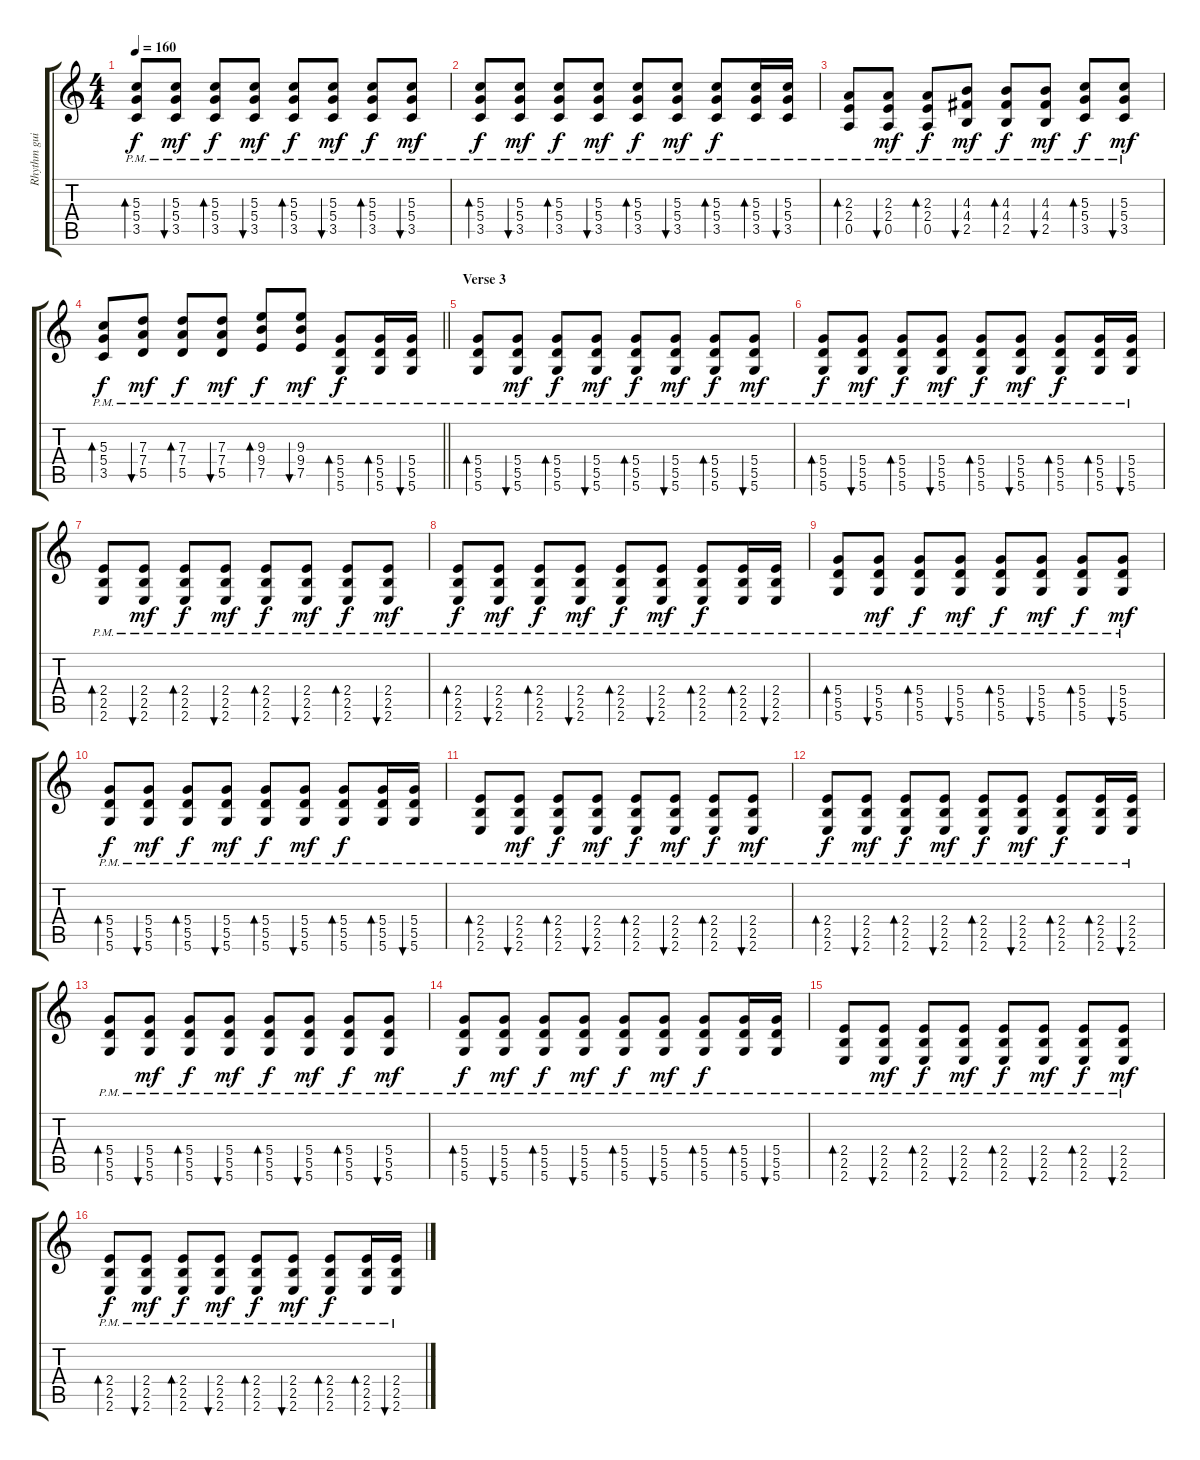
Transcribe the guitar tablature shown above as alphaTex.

\track ("Rhythm guitar" "Rhythm gui") {instrument acousticguitarsteel}
\staff {score tabs}
\tuning (E4 B3 G3 D3 A2 D2) {hide}
\ts (4 4)
\tempo 160
\clef g2
\ks c
(5.3{pm} 5.4{pm} 3.5{pm}).8{bd 60 dy f} (5.3{pm} 5.4{pm} 3.5{pm}).8{bu 60 dy mf} (5.3{pm} 5.4{pm} 3.5{pm}).8{bd 60 dy f} (5.3{pm} 5.4{pm} 3.5{pm}).8{bu 60 dy mf} (5.3{pm} 5.4{pm} 3.5{pm}).8{bd 60 dy f} (5.3{pm} 5.4{pm} 3.5{pm}).8{bu 60 dy mf} (5.3{pm} 5.4{pm} 3.5{pm}).8{bd 60 dy f} (5.3{pm} 5.4{pm} 3.5{pm}).8{bu 60 dy mf} |
(5.3{pm} 5.4{pm} 3.5{pm}).8{bd 60 dy f} (5.3{pm} 5.4{pm} 3.5{pm}).8{bu 60 dy mf} (5.3{pm} 5.4{pm} 3.5{pm}).8{bd 60 dy f} (5.3{pm} 5.4{pm} 3.5{pm}).8{bu 60 dy mf} (5.3{pm} 5.4{pm} 3.5{pm}).8{bd 60 dy f} (5.3{pm} 5.4{pm} 3.5{pm}).8{bu 60 dy mf} (5.3{pm} 5.4{pm} 3.5{pm}).8{bd 60 dy f} (5.3{pm} 5.4{pm} 3.5{pm}).16{bd 60} (5.3{pm} 5.4{pm} 3.5{pm}).16{bu 60} |
(2.3{pm} 2.4{pm} 0.5{pm}).8{bd 60} (2.3{pm} 2.4{pm} 0.5{pm}).8{bu 60 dy mf} (2.3{pm} 2.4{pm} 0.5{pm}).8{bd 60 dy f} (4.3{pm} 4.4{pm} 2.5{pm}).8{bu 60 dy mf} (4.3{pm} 4.4{pm} 2.5{pm}).8{bd 60 dy f} (4.3{pm} 4.4{pm} 2.5{pm}).8{bu 60 dy mf} (5.3{pm} 5.4{pm} 3.5{pm}).8{bd 60 dy f} (5.3{pm} 5.4{pm} 3.5{pm}).8{bu 60 dy mf} |
\barLineRight lightlight
(5.3{pm} 5.4{pm} 3.5{pm}).8{bd 60 dy f} (7.3{pm} 7.4{pm} 5.5{pm}).8{bu 60 dy mf} (7.3{pm} 7.4{pm} 5.5{pm}).8{bd 60 dy f} (7.3{pm} 7.4{pm} 5.5{pm}).8{bu 60 dy mf} (9.3{pm} 9.4{pm} 7.5{pm}).8{bd 60 dy f} (9.3{pm} 9.4{pm} 7.5{pm}).8{bu 60 dy mf} (5.4{pm} 5.5{pm} 5.6{pm}).8{bd 60 dy f} (5.4{pm} 5.5{pm} 5.6{pm}).16{bd 60} (5.4{pm} 5.5{pm} 5.6{pm}).16{bu 60} |
\section ("" "Verse 3")
(5.4{pm} 5.5{pm} 5.6{pm}).8{bd 60} (5.4{pm} 5.5{pm} 5.6{pm}).8{bu 60 dy mf} (5.4{pm} 5.5{pm} 5.6{pm}).8{bd 60 dy f} (5.4{pm} 5.5{pm} 5.6{pm}).8{bu 60 dy mf} (5.4{pm} 5.5{pm} 5.6{pm}).8{bd 60 dy f} (5.4{pm} 5.5{pm} 5.6{pm}).8{bu 60 dy mf} (5.4{pm} 5.5{pm} 5.6{pm}).8{bd 60 dy f} (5.4{pm} 5.5{pm} 5.6{pm}).8{bu 60 dy mf} |
(5.4{pm} 5.5{pm} 5.6{pm}).8{bd 60 dy f} (5.4{pm} 5.5{pm} 5.6{pm}).8{bu 60 dy mf} (5.4{pm} 5.5{pm} 5.6{pm}).8{bd 60 dy f} (5.4{pm} 5.5{pm} 5.6{pm}).8{bu 60 dy mf} (5.4{pm} 5.5{pm} 5.6{pm}).8{bd 60 dy f} (5.4{pm} 5.5{pm} 5.6{pm}).8{bu 60 dy mf} (5.4{pm} 5.5{pm} 5.6{pm}).8{bd 60 dy f} (5.4{pm} 5.5{pm} 5.6{pm}).16{bd 60} (5.4{pm} 5.5{pm} 5.6{pm}).16{bu 60} |
(2.4{pm} 2.5{pm} 2.6{pm}).8{bd 60} (2.4{pm} 2.5{pm} 2.6{pm}).8{bu 60 dy mf} (2.4{pm} 2.5{pm} 2.6{pm}).8{bd 60 dy f} (2.4{pm} 2.5{pm} 2.6{pm}).8{bu 60 dy mf} (2.4{pm} 2.5{pm} 2.6{pm}).8{bd 60 dy f} (2.4{pm} 2.5{pm} 2.6{pm}).8{bu 60 dy mf} (2.4{pm} 2.5{pm} 2.6{pm}).8{bd 60 dy f} (2.4{pm} 2.5{pm} 2.6{pm}).8{bu 60 dy mf} |
(2.4{pm} 2.5{pm} 2.6{pm}).8{bd 60 dy f} (2.4{pm} 2.5{pm} 2.6{pm}).8{bu 60 dy mf} (2.4{pm} 2.5{pm} 2.6{pm}).8{bd 60 dy f} (2.4{pm} 2.5{pm} 2.6{pm}).8{bu 60 dy mf} (2.4{pm} 2.5{pm} 2.6{pm}).8{bd 60 dy f} (2.4{pm} 2.5{pm} 2.6{pm}).8{bu 60 dy mf} (2.4{pm} 2.5{pm} 2.6{pm}).8{bd 60 dy f} (2.4{pm} 2.5{pm} 2.6{pm}).16{bd 60} (2.4{pm} 2.5{pm} 2.6{pm}).16{bu 60} |
(5.4{pm} 5.5{pm} 5.6{pm}).8{bd 60} (5.4{pm} 5.5{pm} 5.6{pm}).8{bu 60 dy mf} (5.4{pm} 5.5{pm} 5.6{pm}).8{bd 60 dy f} (5.4{pm} 5.5{pm} 5.6{pm}).8{bu 60 dy mf} (5.4{pm} 5.5{pm} 5.6{pm}).8{bd 60 dy f} (5.4{pm} 5.5{pm} 5.6{pm}).8{bu 60 dy mf} (5.4{pm} 5.5{pm} 5.6{pm}).8{bd 60 dy f} (5.4{pm} 5.5{pm} 5.6{pm}).8{bu 60 dy mf} |
(5.4{pm} 5.5{pm} 5.6{pm}).8{bd 60 dy f} (5.4{pm} 5.5{pm} 5.6{pm}).8{bu 60 dy mf} (5.4{pm} 5.5{pm} 5.6{pm}).8{bd 60 dy f} (5.4{pm} 5.5{pm} 5.6{pm}).8{bu 60 dy mf} (5.4{pm} 5.5{pm} 5.6{pm}).8{bd 60 dy f} (5.4{pm} 5.5{pm} 5.6{pm}).8{bu 60 dy mf} (5.4{pm} 5.5{pm} 5.6{pm}).8{bd 60 dy f} (5.4{pm} 5.5{pm} 5.6{pm}).16{bd 60} (5.4{pm} 5.5{pm} 5.6{pm}).16{bu 60} |
(2.4{pm} 2.5{pm} 2.6{pm}).8{bd 60} (2.4{pm} 2.5{pm} 2.6{pm}).8{bu 60 dy mf} (2.4{pm} 2.5{pm} 2.6{pm}).8{bd 60 dy f} (2.4{pm} 2.5{pm} 2.6{pm}).8{bu 60 dy mf} (2.4{pm} 2.5{pm} 2.6{pm}).8{bd 60 dy f} (2.4{pm} 2.5{pm} 2.6{pm}).8{bu 60 dy mf} (2.4{pm} 2.5{pm} 2.6{pm}).8{bd 60 dy f} (2.4{pm} 2.5{pm} 2.6{pm}).8{bu 60 dy mf} |
(2.4{pm} 2.5{pm} 2.6{pm}).8{bd 60 dy f} (2.4{pm} 2.5{pm} 2.6{pm}).8{bu 60 dy mf} (2.4{pm} 2.5{pm} 2.6{pm}).8{bd 60 dy f} (2.4{pm} 2.5{pm} 2.6{pm}).8{bu 60 dy mf} (2.4{pm} 2.5{pm} 2.6{pm}).8{bd 60 dy f} (2.4{pm} 2.5{pm} 2.6{pm}).8{bu 60 dy mf} (2.4{pm} 2.5{pm} 2.6{pm}).8{bd 60 dy f} (2.4{pm} 2.5{pm} 2.6{pm}).16{bd 60} (2.4{pm} 2.5{pm} 2.6{pm}).16{bu 60} |
(5.4{pm} 5.5{pm} 5.6{pm}).8{bd 60} (5.4{pm} 5.5{pm} 5.6{pm}).8{bu 60 dy mf} (5.4{pm} 5.5{pm} 5.6{pm}).8{bd 60 dy f} (5.4{pm} 5.5{pm} 5.6{pm}).8{bu 60 dy mf} (5.4{pm} 5.5{pm} 5.6{pm}).8{bd 60 dy f} (5.4{pm} 5.5{pm} 5.6{pm}).8{bu 60 dy mf} (5.4{pm} 5.5{pm} 5.6{pm}).8{bd 60 dy f} (5.4{pm} 5.5{pm} 5.6{pm}).8{bu 60 dy mf} |
(5.4{pm} 5.5{pm} 5.6{pm}).8{bd 60 dy f} (5.4{pm} 5.5{pm} 5.6{pm}).8{bu 60 dy mf} (5.4{pm} 5.5{pm} 5.6{pm}).8{bd 60 dy f} (5.4{pm} 5.5{pm} 5.6{pm}).8{bu 60 dy mf} (5.4{pm} 5.5{pm} 5.6{pm}).8{bd 60 dy f} (5.4{pm} 5.5{pm} 5.6{pm}).8{bu 60 dy mf} (5.4{pm} 5.5{pm} 5.6{pm}).8{bd 60 dy f} (5.4{pm} 5.5{pm} 5.6{pm}).16{bd 60} (5.4{pm} 5.5{pm} 5.6{pm}).16{bu 60} |
(2.4{pm} 2.5{pm} 2.6{pm}).8{bd 60} (2.4{pm} 2.5{pm} 2.6{pm}).8{bu 60 dy mf} (2.4{pm} 2.5{pm} 2.6{pm}).8{bd 60 dy f} (2.4{pm} 2.5{pm} 2.6{pm}).8{bu 60 dy mf} (2.4{pm} 2.5{pm} 2.6{pm}).8{bd 60 dy f} (2.4{pm} 2.5{pm} 2.6{pm}).8{bu 60 dy mf} (2.4{pm} 2.5{pm} 2.6{pm}).8{bd 60 dy f} (2.4{pm} 2.5{pm} 2.6{pm}).8{bu 60 dy mf} |
(2.4{pm} 2.5{pm} 2.6{pm}).8{bd 60 dy f} (2.4{pm} 2.5{pm} 2.6{pm}).8{bu 60 dy mf} (2.4{pm} 2.5{pm} 2.6{pm}).8{bd 60 dy f} (2.4{pm} 2.5{pm} 2.6{pm}).8{bu 60 dy mf} (2.4{pm} 2.5{pm} 2.6{pm}).8{bd 60 dy f} (2.4{pm} 2.5{pm} 2.6{pm}).8{bu 60 dy mf} (2.4{pm} 2.5{pm} 2.6{pm}).8{bd 60 dy f} (2.4{pm} 2.5{pm} 2.6{pm}).16{bd 60} (2.4{pm} 2.5{pm} 2.6{pm}).16{bu 60}
